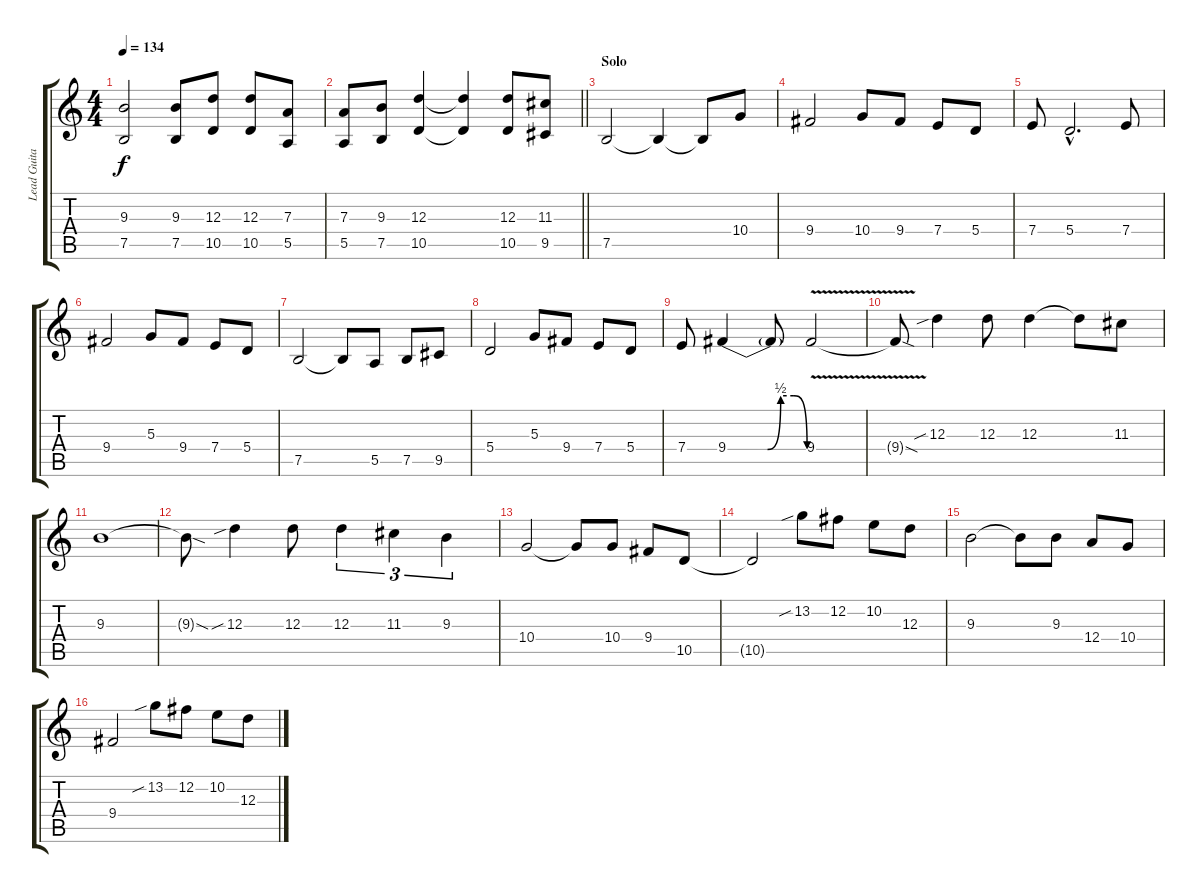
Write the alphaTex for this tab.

\track ("Lead Guitar" "Lead Guita") {instrument distortionguitar}
\staff {score tabs}
\tuning (B3 Gb3 D3 A2 E2 B1) {hide}
\ts (4 4)
\tempo 134
\clef g2
\ks c
(9.3 7.5).2{dy f} (9.3 7.5).8 (12.3 10.5).8 (12.3 10.5).8 (7.3 5.5).8 |
\barLineRight lightlight
(7.3 5.5).8 (9.3 7.5).8 (12.3 10.5).4 (12.3{t} 10.5{t}).4 (12.3 10.5).8 (11.3 9.5).8 |
\section ("" "Solo")
7.5.2 7.5{t}.4 7.5{t}.8 10.4.8 |
9.4.2 10.4.8 9.4.8 7.4.8 5.4.8 |
7.4.8 5.4{hac}.2{d} 7.4.8 |
9.4.2 5.3.8 9.4.8 7.4.8 5.4.8 |
7.5.2 7.5{t}.8 5.5.8 7.5.8 9.5.8 |
5.4.2 5.3.8 9.4.8 7.4.8 5.4.8 |
7.4.8 9.4{be (custom 0 0 30 0 40 2 50 2 60 0)}.4 9.4{t}.8 9.4{v}.2 |
9.4{sod t}.8 12.3{sib}.4 12.3.8 12.3.4 12.3{t}.8 11.3.8 |
9.3.1 |
9.3{sod t}.8 12.3{sib}.4 12.3.8 12.3.4{tu (3 2)} 11.3.4{tu (3 2)} 9.3.4{tu (3 2)} |
10.4.2 10.4{t}.8 10.4.8 9.4.8 10.5.8 |
10.5{t}.2 13.2{sib}.8 12.2.8 10.2.8 12.3.8 |
9.3.2 9.3{t}.8 9.3.8 12.4.8 10.4.8 |
9.4.2 13.2{sib}.8 12.2.8 10.2.8 12.3.8
